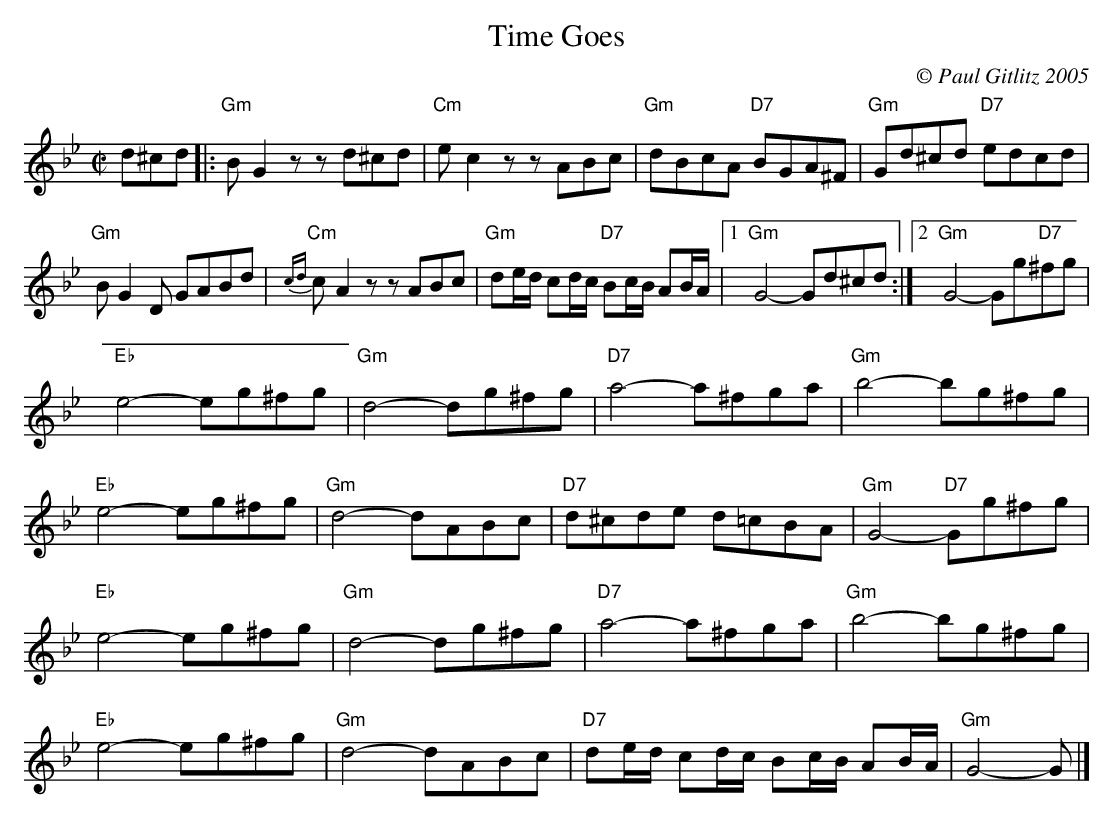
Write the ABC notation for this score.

X:1
T:Time Goes
M:C|
L:1/8
C:© Paul Gitlitz 2005
K:Gm
d^cd|:"Gm"BG2zzd^cd|"Cm"ec2z zABc|"Gm"dBcA "D7"BGA^F|"Gm"Gd^cd "D7"edcd|!
"Gm"BG2D GABd|"Cm"{cd-}cA2z zABc|"Gm"de/d/ cd/c/ "D7"Bc/B/ AB/A/|1"Gm"G4-Gd^cd:|2"Gm"G4-Gg"D7"^fg|!
"Eb"e4-eg^fg|"Gm"d4-dg^fg|"D7"a4-a^fga|"Gm"b4-bg^fg|!
"Eb"e4-eg^fg|"Gm"d4-dABc|"D7"d^cde d=cBA|"Gm"G4-"D7"Gg^fg|!
"Eb"e4-eg^fg|"Gm"d4-dg^fg|"D7"a4-a^fga|"Gm"b4-bg^fg|!
"Eb"e4-eg^fg|"Gm"d4-dABc|"D7"de/d/ cd/c/  Bc/B/ AB/A/|"Gm"G4-G|]
